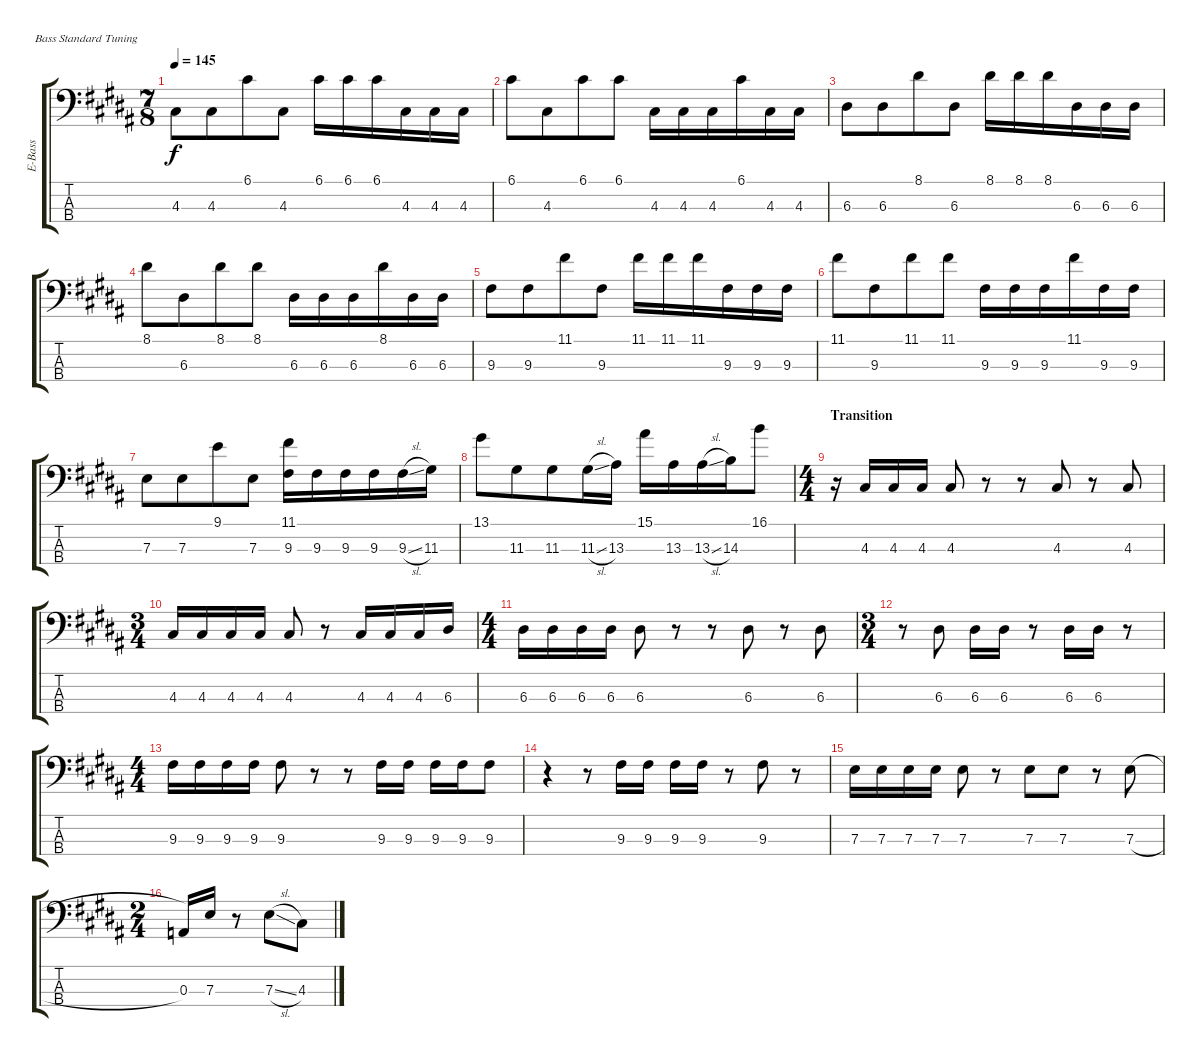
\defaultSystemsLayout 4
\bracketExtendMode groupsimilarinstruments
\otherSystemsTrackNameOrientation horizontal
\track ("Electric Bass" "E-Bass") {multiBarRest instrument electricbassfinger}
\staff {score tabs}
\tuning (G2 D2 A1 E1)
\ts (7 8)
\tempo 145
\clef f4
\ks b
4.3{acc #}.8{dy f} 4.3{acc #}.8 6.1{acc #}.8 4.3{acc #}.8 6.1{acc #}.16 6.1{acc #}.16 6.1{acc #}.16 4.3{acc #}.16 4.3{acc #}.16 4.3{acc #}.16 |
6.1{acc #}.8 4.3{acc #}.8 6.1{acc #}.8 6.1{acc #}.8 4.3{acc #}.16 4.3{acc #}.16 4.3{acc #}.16 6.1{acc #}.16 4.3{acc #}.16 4.3{acc #}.16 |
6.3{acc #}.8 6.3{acc #}.8 8.1{acc #}.8 6.3{acc #}.8 8.1{acc #}.16 8.1{acc #}.16 8.1{acc #}.16 6.3{acc #}.16 6.3{acc #}.16 6.3{acc #}.16 |
8.1{acc #}.8 6.3{acc #}.8 8.1{acc #}.8 8.1{acc #}.8 6.3{acc #}.16 6.3{acc #}.16 6.3{acc #}.16 8.1{acc #}.16 6.3{acc #}.16 6.3{acc #}.16 |
9.3{acc #}.8 9.3{acc #}.8 11.1{acc #}.8 9.3{acc #}.8 11.1{acc #}.16 11.1{acc #}.16 11.1{acc #}.16 9.3{acc #}.16 9.3{acc #}.16 9.3{acc #}.16 |
11.1{acc #}.8 9.3{acc #}.8 11.1{acc #}.8 11.1{acc #}.8 9.3{acc #}.16 9.3{acc #}.16 9.3{acc #}.16 11.1{acc #}.16 9.3{acc #}.16 9.3{acc #}.16 |
7.3{acc forcenatural}.8 7.3{acc forcenatural}.8 9.1{acc forcenatural}.8 7.3{acc forcenatural}.8 (9.3{acc #} 11.1{acc #}).16 9.3{acc #}.16 9.3{acc #}.16 9.3{acc #}.16 9.3{sl acc #}.16 11.3{acc #}.16 |
13.1{acc #}.8 11.3{acc #}.8 11.3{acc #}.8 11.3{sl acc #}.16 13.3{acc #}.16 15.1{acc #}.16 13.3{acc #}.16 13.3{sl acc #}.16 14.3{acc forcenatural}.16 16.1{acc forcenatural}.8 |
\ts (4 4)
\beaming (8 2 2 2 2)
\section ("" "Transition")
r.16 4.3{acc #}.16 4.3{acc #}.16 4.3{acc #}.16 4.3{acc #}.8 r.8 r.8 4.3{acc #}.8 r.8 4.3{acc #}.8 |
\ts (3 4)
\beaming (8 2 2 2 2)
4.3{acc #}.16 4.3{acc #}.16 4.3{acc #}.16 4.3{acc #}.16 4.3{acc #}.8 r.8 4.3{acc #}.16 4.3{acc #}.16 4.3{acc #}.16 6.3{acc #}.16 |
\ts (4 4)
\beaming (8 2 2 2 2)
6.3{acc #}.16 6.3{acc #}.16 6.3{acc #}.16 6.3{acc #}.16 6.3{acc #}.8 r.8 r.8 6.3{acc #}.8 r.8 6.3{acc #}.8 |
\ts (3 4)
\beaming (8 2 2 2 2)
r.8 6.3{acc #}.8 6.3{acc #}.16 6.3{acc #}.16 r.8 6.3{acc #}.16 6.3{acc #}.16 r.8 |
\ts (4 4)
\beaming (8 2 2 2 2)
9.3{acc #}.16 9.3{acc #}.16 9.3{acc #}.16 9.3{acc #}.16 9.3{acc #}.8 r.8 r.8 9.3{acc #}.16 9.3{acc #}.16 9.3{acc #}.16 9.3{acc #}.16 9.3{acc #}.8 |
r.4 r.8 9.3{acc #}.16 9.3{acc #}.16 9.3{acc #}.16 9.3{acc #}.16 r.8 9.3{acc #}.8 r.8 |
7.3{acc forcenatural}.16 7.3{acc forcenatural}.16 7.3{acc forcenatural}.16 7.3{acc forcenatural}.16 7.3{acc forcenatural}.8 r.8 7.3{acc forcenatural}.8 7.3{acc forcenatural}.8 r.8 7.3{h acc forcenatural}.8 |
\ts (2 4)
\beaming (8 2 2 2 2)
0.3{acc forcenatural}.16 7.3{acc forcenatural}.16 r.8 7.3{sl acc forcenatural}.8 4.3{acc #}.8
